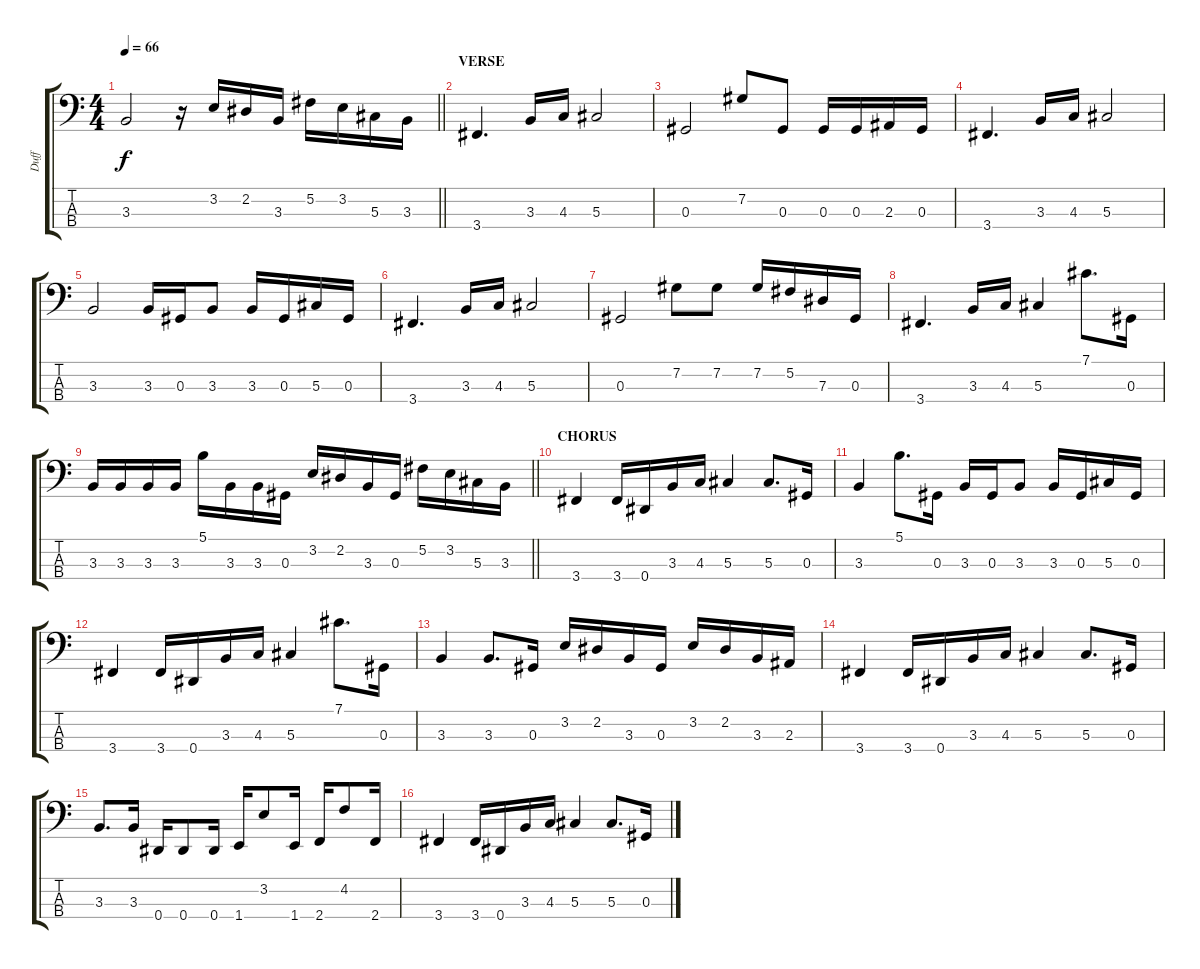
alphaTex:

\track ("Duff" "Duff") {instrument electricbassfinger}
\staff {score tabs}
\tuning (Gb2 Db2 Ab1 Eb1) {hide}
\ts (4 4)
\tempo 66
\clef f4
\barLineRight lightlight
\ks c
3.3.2{dy f} r.16 3.2.16 2.2.16 3.3.16 5.2.16 3.2.16 5.3.16 3.3.16 |
\section ("" "VERSE")
3.4.4{d} 3.3.16 4.3.16 5.3.2 |
0.3.2 7.2.8 0.3.8 0.3.16 0.3.16 2.3.16 0.3.16 |
3.4.4{d} 3.3.16 4.3.16 5.3.2 |
3.3.2 3.3.16 0.3.16 3.3.8 3.3.16 0.3.16 5.3.16 0.3.16 |
3.4.4{d} 3.3.16 4.3.16 5.3.2 |
0.3.2 7.2.8 7.2.8 7.2.16 5.2.16 7.3.16 0.3.16 |
3.4.4{d} 3.3.16 4.3.16 5.3.4 7.1.8{d} 0.3.16 |
\barLineRight lightlight
3.3.16 3.3.16 3.3.16 3.3.16 5.1.16 3.3.16 3.3.16 0.3.16 3.2.16 2.2.16 3.3.16 0.3.16 5.2.16 3.2.16 5.3.16 3.3.16 |
\section ("" "CHORUS")
3.4.4 3.4.16 0.4.16 3.3.16 4.3.16 5.3.4 5.3.8{d} 0.3.16 |
3.3.4 5.1.8{d} 0.3.16 3.3.16 0.3.16 3.3.8 3.3.16 0.3.16 5.3.16 0.3.16 |
3.4.4 3.4.16 0.4.16 3.3.16 4.3.16 5.3.4 7.1.8{d} 0.3.16 |
3.3.4 3.3.8{d} 0.3.16 3.2.16 2.2.16 3.3.16 0.3.16 3.2.16 2.2.16 3.3.16 2.3.16 |
3.4.4 3.4.16 0.4.16 3.3.16 4.3.16 5.3.4 5.3.8{d} 0.3.16 |
3.3.8{d} 3.3.16 0.4.16 0.4.8 0.4.16 1.4.16 3.2.8 1.4.16 2.4.16 4.2.8 2.4.16 |
3.4.4 3.4.16 0.4.16 3.3.16 4.3.16 5.3.4 5.3.8{d} 0.3.16
